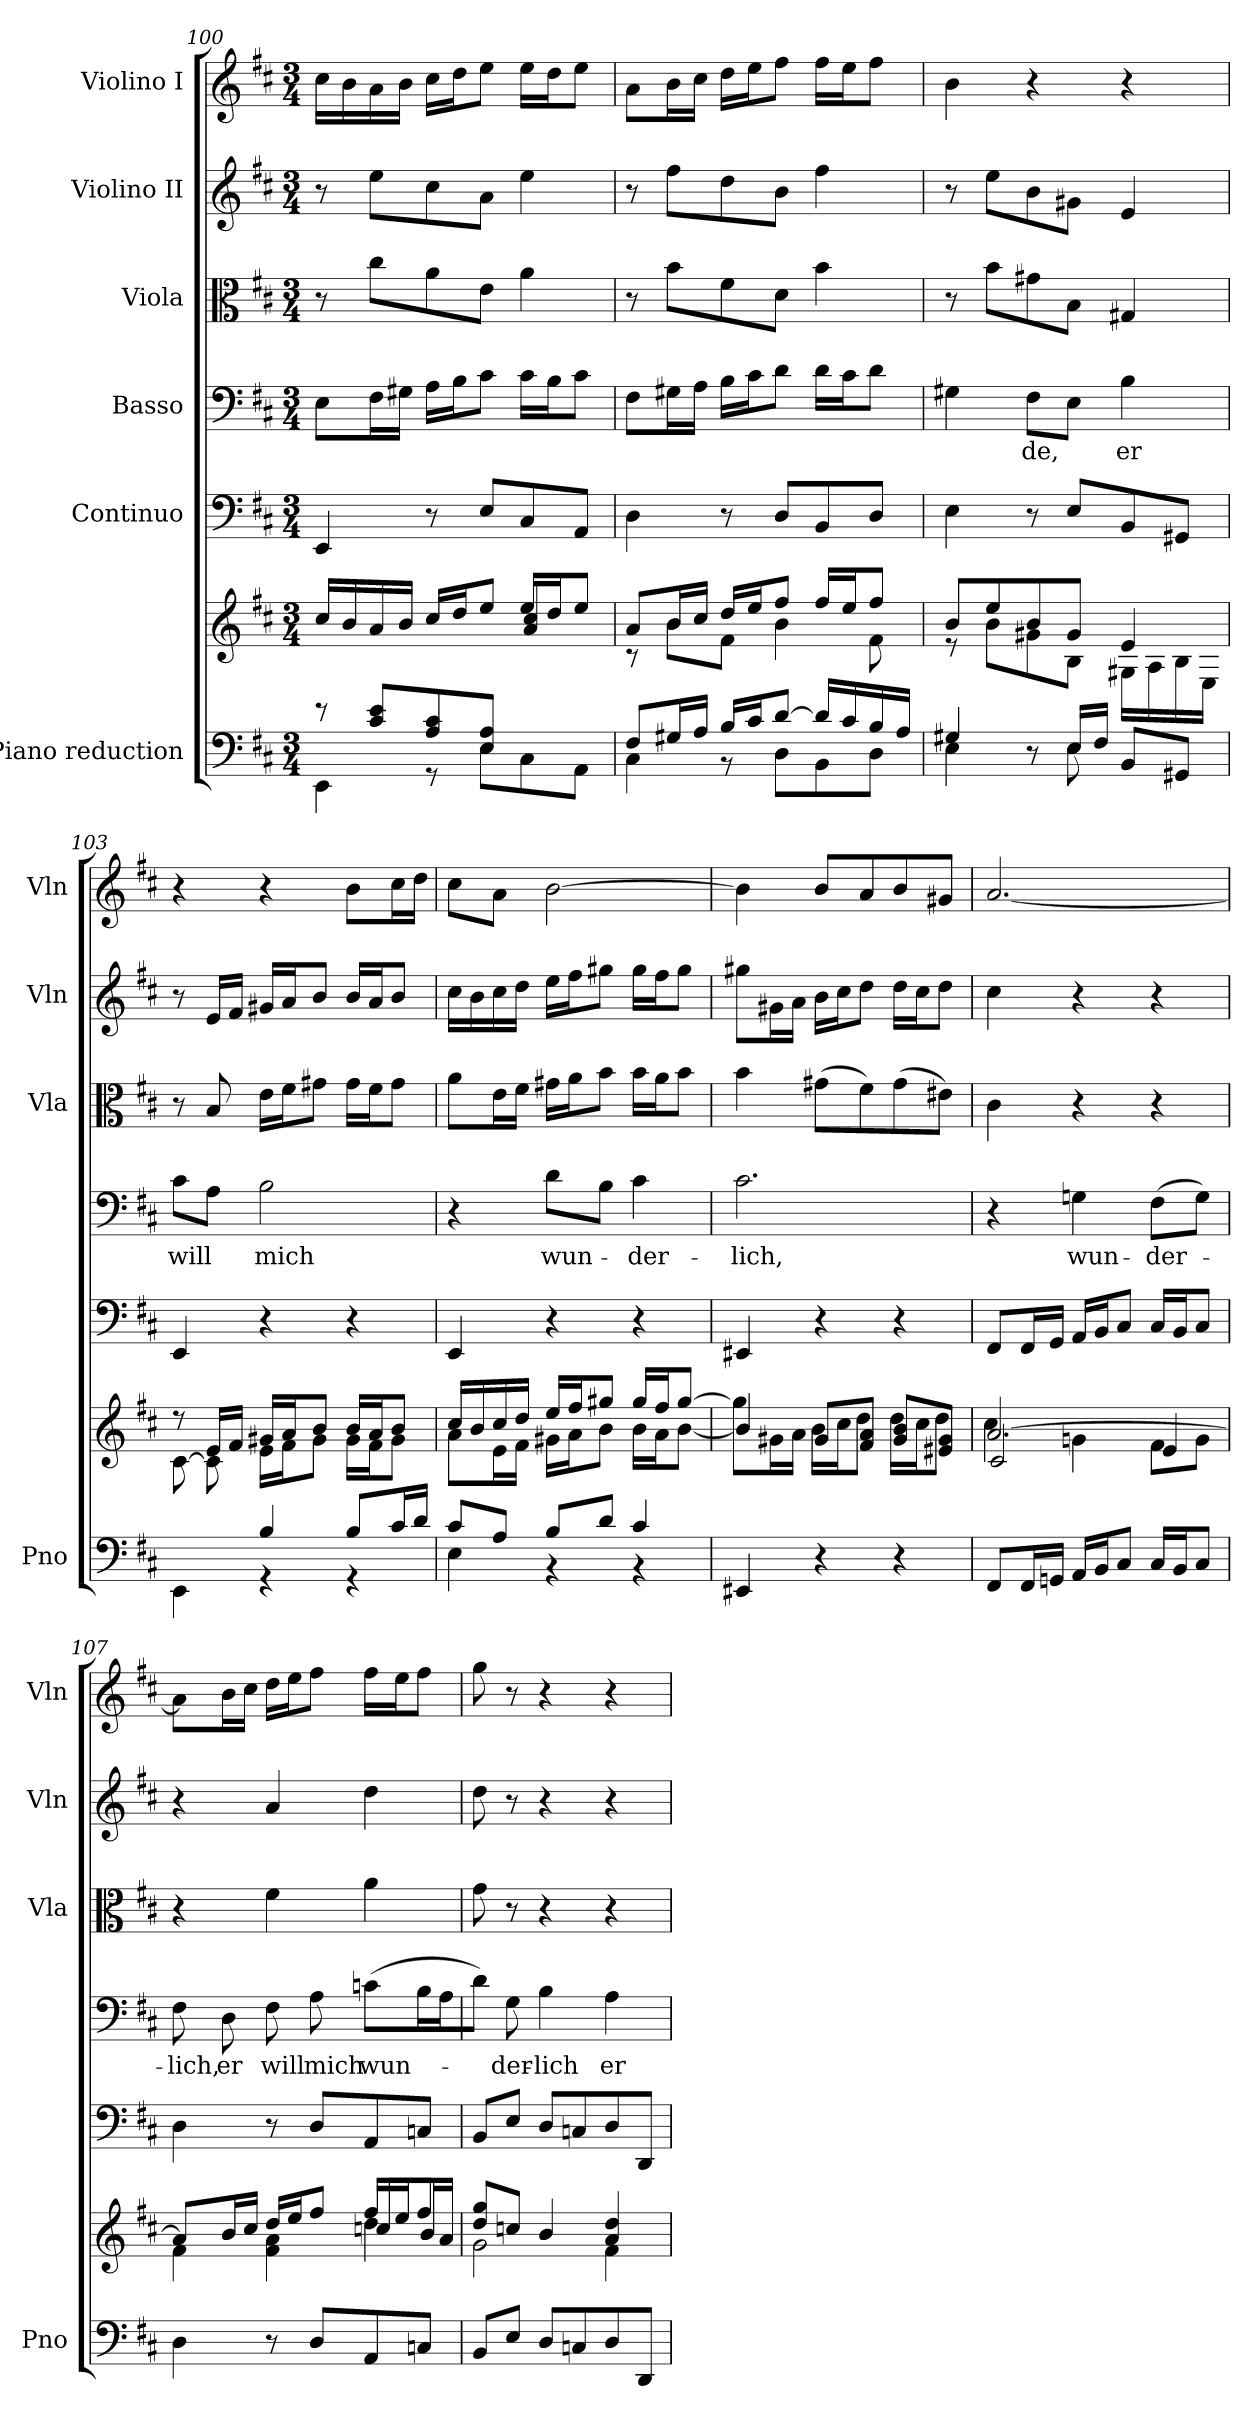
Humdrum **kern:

**kern	**kern	**kern	**kern	**text	**kern	**kern	**kern
*part6	*part6	*part5	*part4	*part4	*part3	*part2	*part1
*staff7	*staff6	*staff5	*staff4	*staff4	*staff3	*staff2	*staff1
*I"Piano reduction	*	*I"Continuo	*I"Basso	*	*I"Viola	*I"Violino II	*I"Violino I
*I'Pno	*	*	*	*	*I'Vla	*I'Vln	*I'Vln
!!LO:PB:g=z
*clefF4	*clefG2	*clefF4	*clefF4	*	*clefC3	*clefG2	*clefG2
*k[f#c#]	*k[f#c#]	*k[f#c#]	*k[f#c#]	*	*k[f#c#]	*k[f#c#]	*k[f#c#]
*M3/4	*M3/4	*M3/4	*M3/4	*	*M3/4	*M3/4	*M3/4
=100	=100	=100	=100	=100	=100	=100	=100
*^	*^	*	*	*	*	*	*
8r	4EE\	16cc#/LL	2ryy	4EE/	8E\L	.	8r	8r	16cc#\LL
.	.	16b/	.	.	.	.	.	.	16b\
8c#/ 8e/L	.	16a/	.	.	16F#\L	.	8cc#\L	8ee\L	16a\
.	.	16b/JJ	.	.	16G#X\JJ	.	.	.	16b\JJ
8A/ 8c#/	8r	16cc#/LL	.	8r	16A\LL	.	8a\	8cc#\	16cc#\LL
.	.	16dd/J	.	.	16B\J	.	.	.	16dd\J
8E/ 8A/J	8E\L	8ee/J	.	8E/L	8c#\J	.	8e\J	8a\J	8ee\J
4ryy	8C#\	16ee/LL	4a/ 4cc#/	8C#/	16c#\LL	.	4a\	4ee\	16ee\LL
.	.	16dd/J	.	.	16B\J	.	.	.	16dd\J
.	8AA\J	8ee/J	.	8AA/J	8c#\J	.	.	.	8ee\J
=101	=101	=101	=101	=101	=101	=101	=101	=101	=101
8F#/L	4C#\	8a/L	8r	4D\	8F#\L	.	8r	8r	8a\L
16G#X/L	.	16b/L	8b\L	.	16G#X\L	.	8b\L	8ff#\L	16b\L
16A/JJ	.	16cc#/JJ	.	.	16A\JJ	.	.	.	16cc#\JJ
16B/LL	8r	16dd/LL	8f#\J	8r	16B\LL	.	8f#\	8dd\	16dd\LL
16c#/J	.	16ee/J	.	.	16c#\J	.	.	.	16ee\J
[8d/J	8D\L	8ff#/J	4b\	8D/L	8d\J	.	8d\J	8b\J	8ff#\J
16d/LL]	8BB\	16ff#/LL	.	8BB/	16d\LL	.	4b\	4ff#\	16ff#\LL
16c#/	.	16ee/J	.	.	16c#\J	.	.	.	16ee\J
16B/	8D\J	8ff#/J	8f#\	8D/J	8d\J	.	.	.	8ff#\J
16A/JJ	.	.	.	.	.	.	.	.	.
=102	=102	=102	=102	=102	=102	=102	=102	=102	=102
4G#X/	4E\	8b/L	8r	4E\	4G#X\	.	8r	8r	4b\
.	.	8ee/	8b\L	.	.	.	8b\L	8ee\L	.
!	!	!	!	!	!	!LO:LY:b	!	!	!
8r	8ryy	8b/	8g#X\	8r	8F#\L	-de,	8g#X\	8b\	4r
16E/LL	8E\	8g#/J	8B\J	8E/L	8E\J	.	8B\J	8g#X\J	.
16F#/JJ	.	.	.	.	.	.	.	.	.
!	!	!	!	!	!	!LO:LY:b	!	!	!
4ryy	8BB/L	4e/	16G#X\LL	8BB/	4B\	er	4G#X/	4e/	4r
.	.	.	16A\	.	.	.	.	.	.
.	8GG#X/J	.	16B\	8GG#X/J	.	.	.	.	.
.	.	.	16E\JJ	.	.	.	.	.	.
=103	=103	=103	=103	=103	=103	=103	=103	=103	=103
*	*	*	*^	*	*	*	*	*	*
!	!	!	!	!	!	!	!LO:LY:b	!	!	!
8ryy	4EE\	8r	8ryy	[8c#\L	4EE/	8c#\L	will	8r	8r	4r
8A/J	.	16e/LL	8c#\]	2ryy	.	8A\J	.	8B/	16e/LL	.
.	.	16f#/JJ	.	.	.	.	.	.	16f#/JJ	.
!	!	!	!	!	!	!	!LO:LY:b	!	!	!
4B/	4r	16g#X/LL	16e\LL	.	4r	2B\	mich	16e\LL	16g#X/LL	4r
.	.	16a/J	16f#\J	.	.	.	.	16f#\J	16a/J	.
.	.	8b/J	8g#\J	.	.	.	.	8g#X\J	8b/J	.
8B/L	4r	16b/LL	16g#\LL	.	4r	.	.	16g#\LL	16b/LL	8b\L
.	.	16a/J	16f#\J	.	.	.	.	16f#\J	16a/J	.
16c#/L	.	8b/J	8g#\J	8ryy	.	.	.	8g#\J	8b/J	16cc#\L
16d/JJ	.	.	.	.	.	.	.	.	.	16dd\JJ
*	*	*	*v	*v	*	*	*	*	*	*
=104	=104	=104	=104	=104	=104	=104	=104	=104	=104
8c#/L	4E\	16cc#/LL	8a\L	4EE/	4r	.	8a\L	16cc#\LL	8cc#\L
.	.	16b/	.	.	.	.	.	16b\	.
8A/J	.	16cc#/	16e\L	.	.	.	16e\L	16cc#\	8a\J
.	.	16dd/JJ	16f#\JJ	.	.	.	16f#\JJ	16dd\JJ	.
!	!	!	!	!	!	!LO:LY:b	!	!	!
8B/L	4r	16ee/LL	16g#X\LL	4r	8d\L	wun-	16g#X\LL	16ee\LL	[2b\
.	.	16ff#/J	16a\J	.	.	.	16a\J	16ff#\J	.
8d/J	.	8gg#X/J	8b\J	.	8B\J	.	8b\J	8gg#X\J	.
!	!	!	!	!	!	!LO:LY:b	!	!	!
4c#/	4r	16gg#/LL	16b\LL	4r	4c#\	-der-	16b\LL	16gg#\LL	.
.	.	16ff#/J	16a\J	.	.	.	16a\J	16ff#\J	.
.	.	[8gg#/J	[8b\J	.	.	.	8b\J	8gg#\J	.
*v	*v	*	*	*	*	*	*	*	*
=105	=105	=105	=105	=105	=105	=105	=105	=105
!	!	!	!	!	!LO:LY:b	!	!	!
4EE#X/	4b/]	8gg#\L]	4EE#X/	2.c#\	-lich,	4b\	8gg#X\L	4b\]
.	.	16g#X\L	.	.	.	.	16g#X\L	.
.	.	16a\JJ	.	.	.	.	16a\JJ	.
4r	8g#/L	16b\LL	4r	.	.	(8g#X\L	16b\LL	8b/L
.	.	16cc#\J	.	.	.	.	16cc#\J	.
.	8f#/ 8a/J	8dd\J	.	.	.	8f#\)	8dd\J	8a/
4r	8g#/ 8b/L	16dd\LL	4r	.	.	(8g#\	16dd\LL	8b/
.	.	16cc#\J	.	.	.	.	16cc#\J	.
.	8e#X/ 8g#/J	8dd\J	.	.	.	8e#X\J)	8dd\J	8g#X/J
!!LO:LB:g=z
=106	=106	=106	=106	=106	=106	=106	=106	=106
*	*	*^	*	*	*	*	*	*
8FF#/L	[2.a/	4cc#\	2c#/	8FF#/L	4r	.	4c#\	4cc#\	[2.a/
16FF#/L	.	.	.	16FF#/L	.	.	.	.	.
16GGn/JJ	.	.	.	16GG/JJ	.	.	.	.	.
!	!	!	!	!	!	!LO:LY:b	!	!	!
16AA/LL	.	4gn\	.	16AA/LL	4Gn\	wun-	4r	4r	.
16BB/J	.	.	.	16BB/J	.	.	.	.	.
8C#/J	.	.	.	8C#/J	.	.	.	.	.
!	!	!	!	!	!	!LO:LY:b	!	!	!
16C#/LL	.	8f#\L	4e/	16C#/LL	(8F#\L	-der-	4r	4r	.
16BB/J	.	.	.	16BB/J	.	.	.	.	.
8C#/J	.	8g\J	.	8C#/J	8G\J)	.	.	.	.
=107	=107	=107	=107	=107	=107	=107	=107	=107	=107
!	!	!	!	!	!	!LO:LY:b	!	!	!
4D\	8a/L]	4f#\	2ryy	4D\	8F#\	-lich,	4r	4r	8a\L]
!	!	!	!	!	!	!LO:LY:b	!	!	!
.	16b/L	.	.	.	8D\	er	.	.	16b\L
.	16cc#/JJ	.	.	.	.	.	.	.	16cc#\JJ
!	!	!	!	!	!	!LO:LY:b	!	!	!
8r	16dd/LL	4f#\ 4a\	.	8r	8F#\	will	4f#\	4a/	16dd\LL
.	16ee/J	.	.	.	.	.	.	.	16ee\J
!	!	!	!	!	!	!LO:LY:b	!	!	!
8D/L	8ff#/J	.	.	8D/L	8A\	mich	.	.	8ff#\J
!	!	!	!	!	!	!LO:LY:b	!	!	!
8AA/	16ff#/LL	4dd\	8ccn/L	8AA/	(8cn\L	wun-	4a\	4dd\	16ff#\LL
.	16ee/J	.	.	.	.	.	.	.	16ee\J
8Cn/J	8ff#/J	.	16b/L	8Cn/J	16B\L	.	.	.	8ff#\J
.	.	.	16a/JJ	.	16A\J	.	.	.	.
*	*	*v	*v	*	*	*	*	*	*
=108	=108	=108	=108	=108	=108	=108	=108	=108
8BB/L	8dd/ 8gg/L	2g\	8BB/L	8d\J)	.	8g\	8dd\	8gg\
!	!	!	!	!	!LO:LY:b	!	!	!
8E/J	8ccn/J	.	8E/J	8G\	-der-	8r	8r	8r
!	!	!	!	!	!LO:LY:b	!	!	!
8D/L	4b/	.	8D/L	4B\	-lich	4r	4r	4r
8Cn/	.	.	8Cn/	.	.	.	.	.
!	!	!	!	!	!LO:LY:b	!	!	!
8D/	4a/ 4dd/	4f#\	8D/	4A\	er-	4r	4r	4r
8DD/J	.	.	8DD/J	.	.	.	.	.
*	*v	*v	*	*	*	*	*	*
=	=	=	=	=	=	=	=
*-	*-	*-	*-	*-	*-	*-	*-
